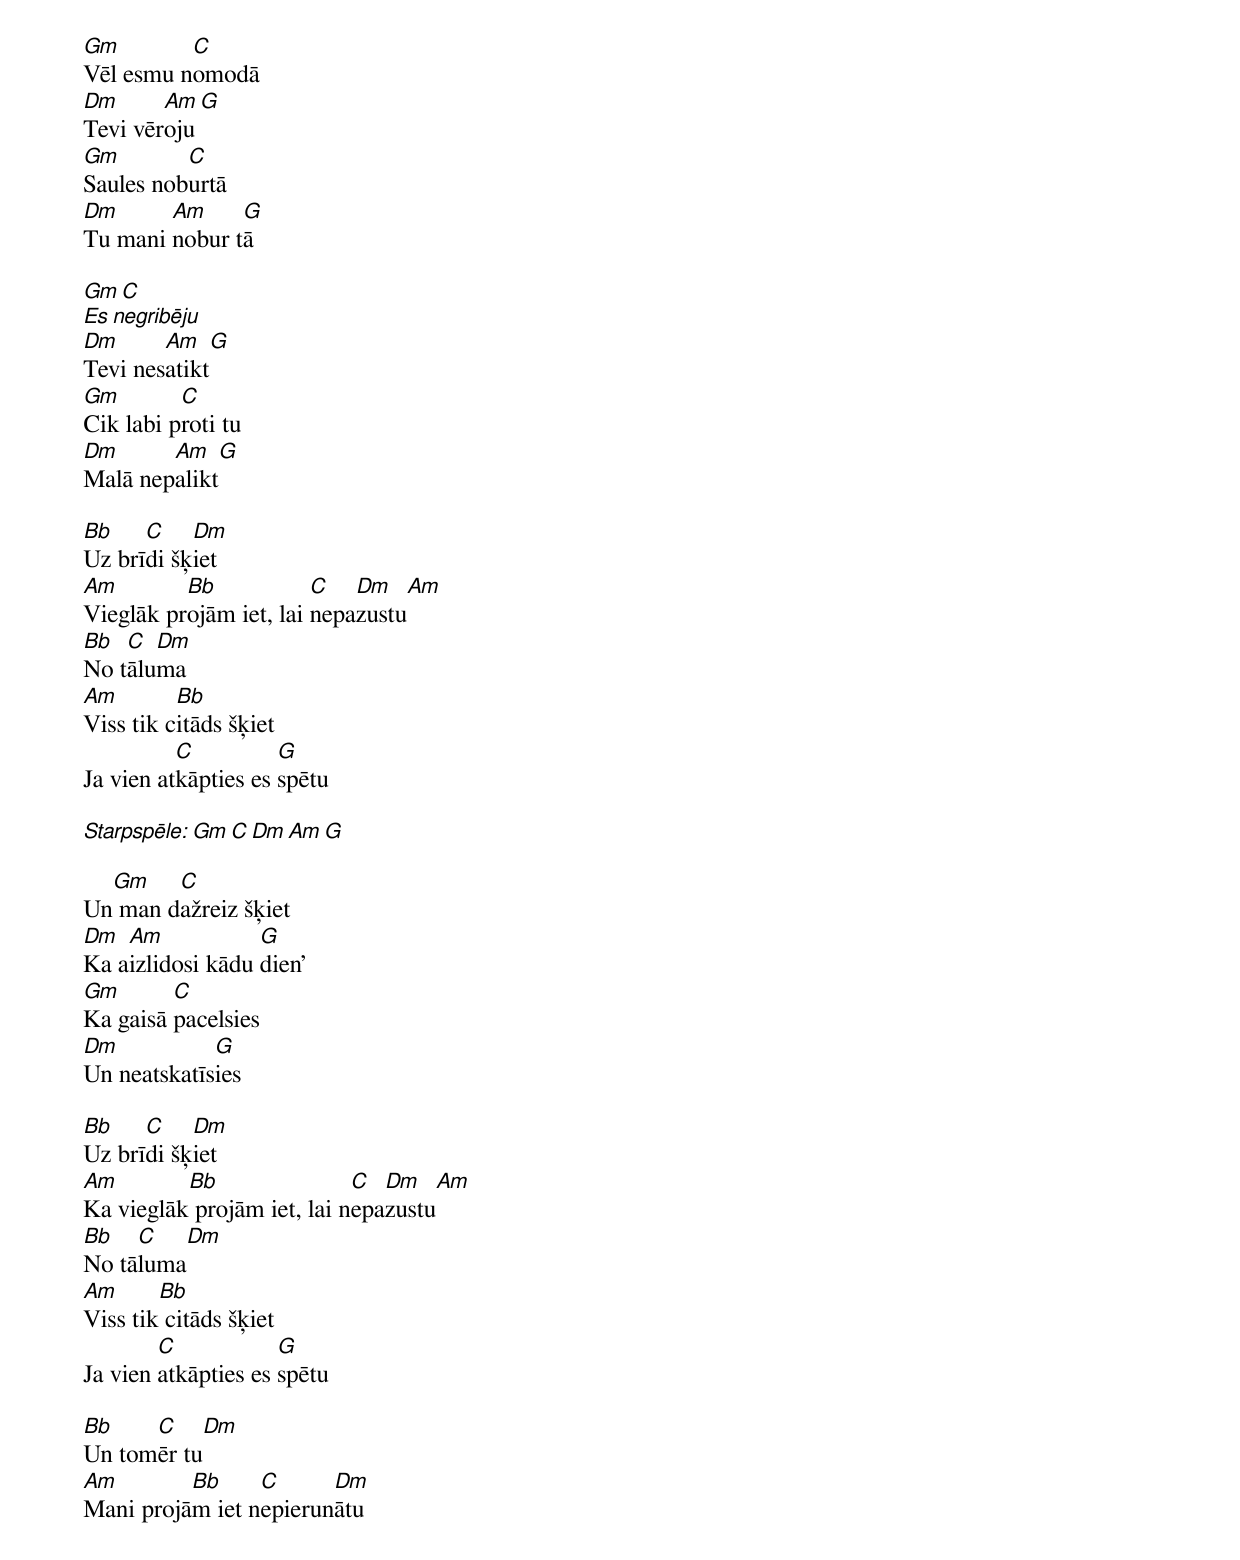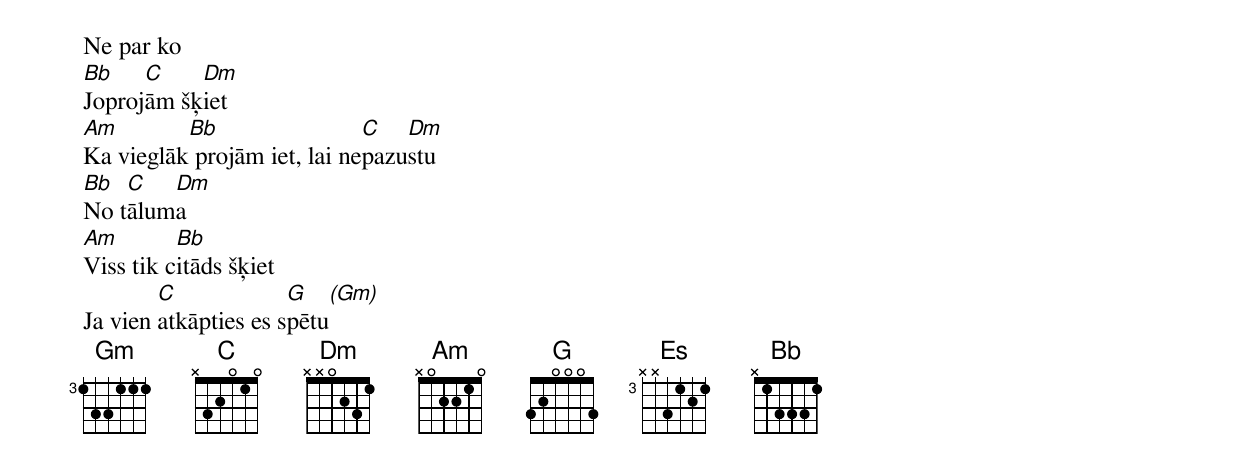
Gm        C
Vēl esmu nomodā
Dm      Am     G
Tevi vēroju
Gm        C
Saules noburtā
Dm      Am     G
Tu mani nobur tā

Gm        C
Es negribēju
Dm      Am     G
Tevi nesatikt
Gm        C
Cik labi proti tu
Dm      Am     G
Malā nepalikt

Bb    C    Dm
Uz brīdi šķiet
Am        Bb            C   Dm    Am
Vieglāk projām iet, lai nepazustu
Bb  C  Dm
No tāluma
Am        Bb
Viss tik citāds šķiet
          C          G
Ja vien atkāpties es spētu

Starpspēle: Gm C Dm Am G

  Gm    C
Un man dažreiz šķiet
Dm  Am            G
Ka aizlidosi kādu dien'
Gm       C
Ka gaisā pacelsies
Dm           G
Un neatskatīsies

Bb    C    Dm
Uz brīdi šķiet
Am        Bb                C  Dm    Am
Ka vieglāk projām iet, lai nepazustu
Bb   C   Dm
No tāluma
Am      Bb
Viss tik citāds šķiet
        C            G
Ja vien atkāpties es spētu

Bb    C    Dm
Un tomēr tu
Am        Bb     C      Dm
Mani projām iet nepierunātu

Ne par ko
Bb    C    Dm
Joprojām šķiet
Am        Bb                 C   Dm
Ka vieglāk projām iet, lai nepazustu
Bb  C   Dm
No tāluma
Am        Bb
Viss tik citāds šķiet
        C             G       (Gm)
Ja vien atkāpties es spētu
